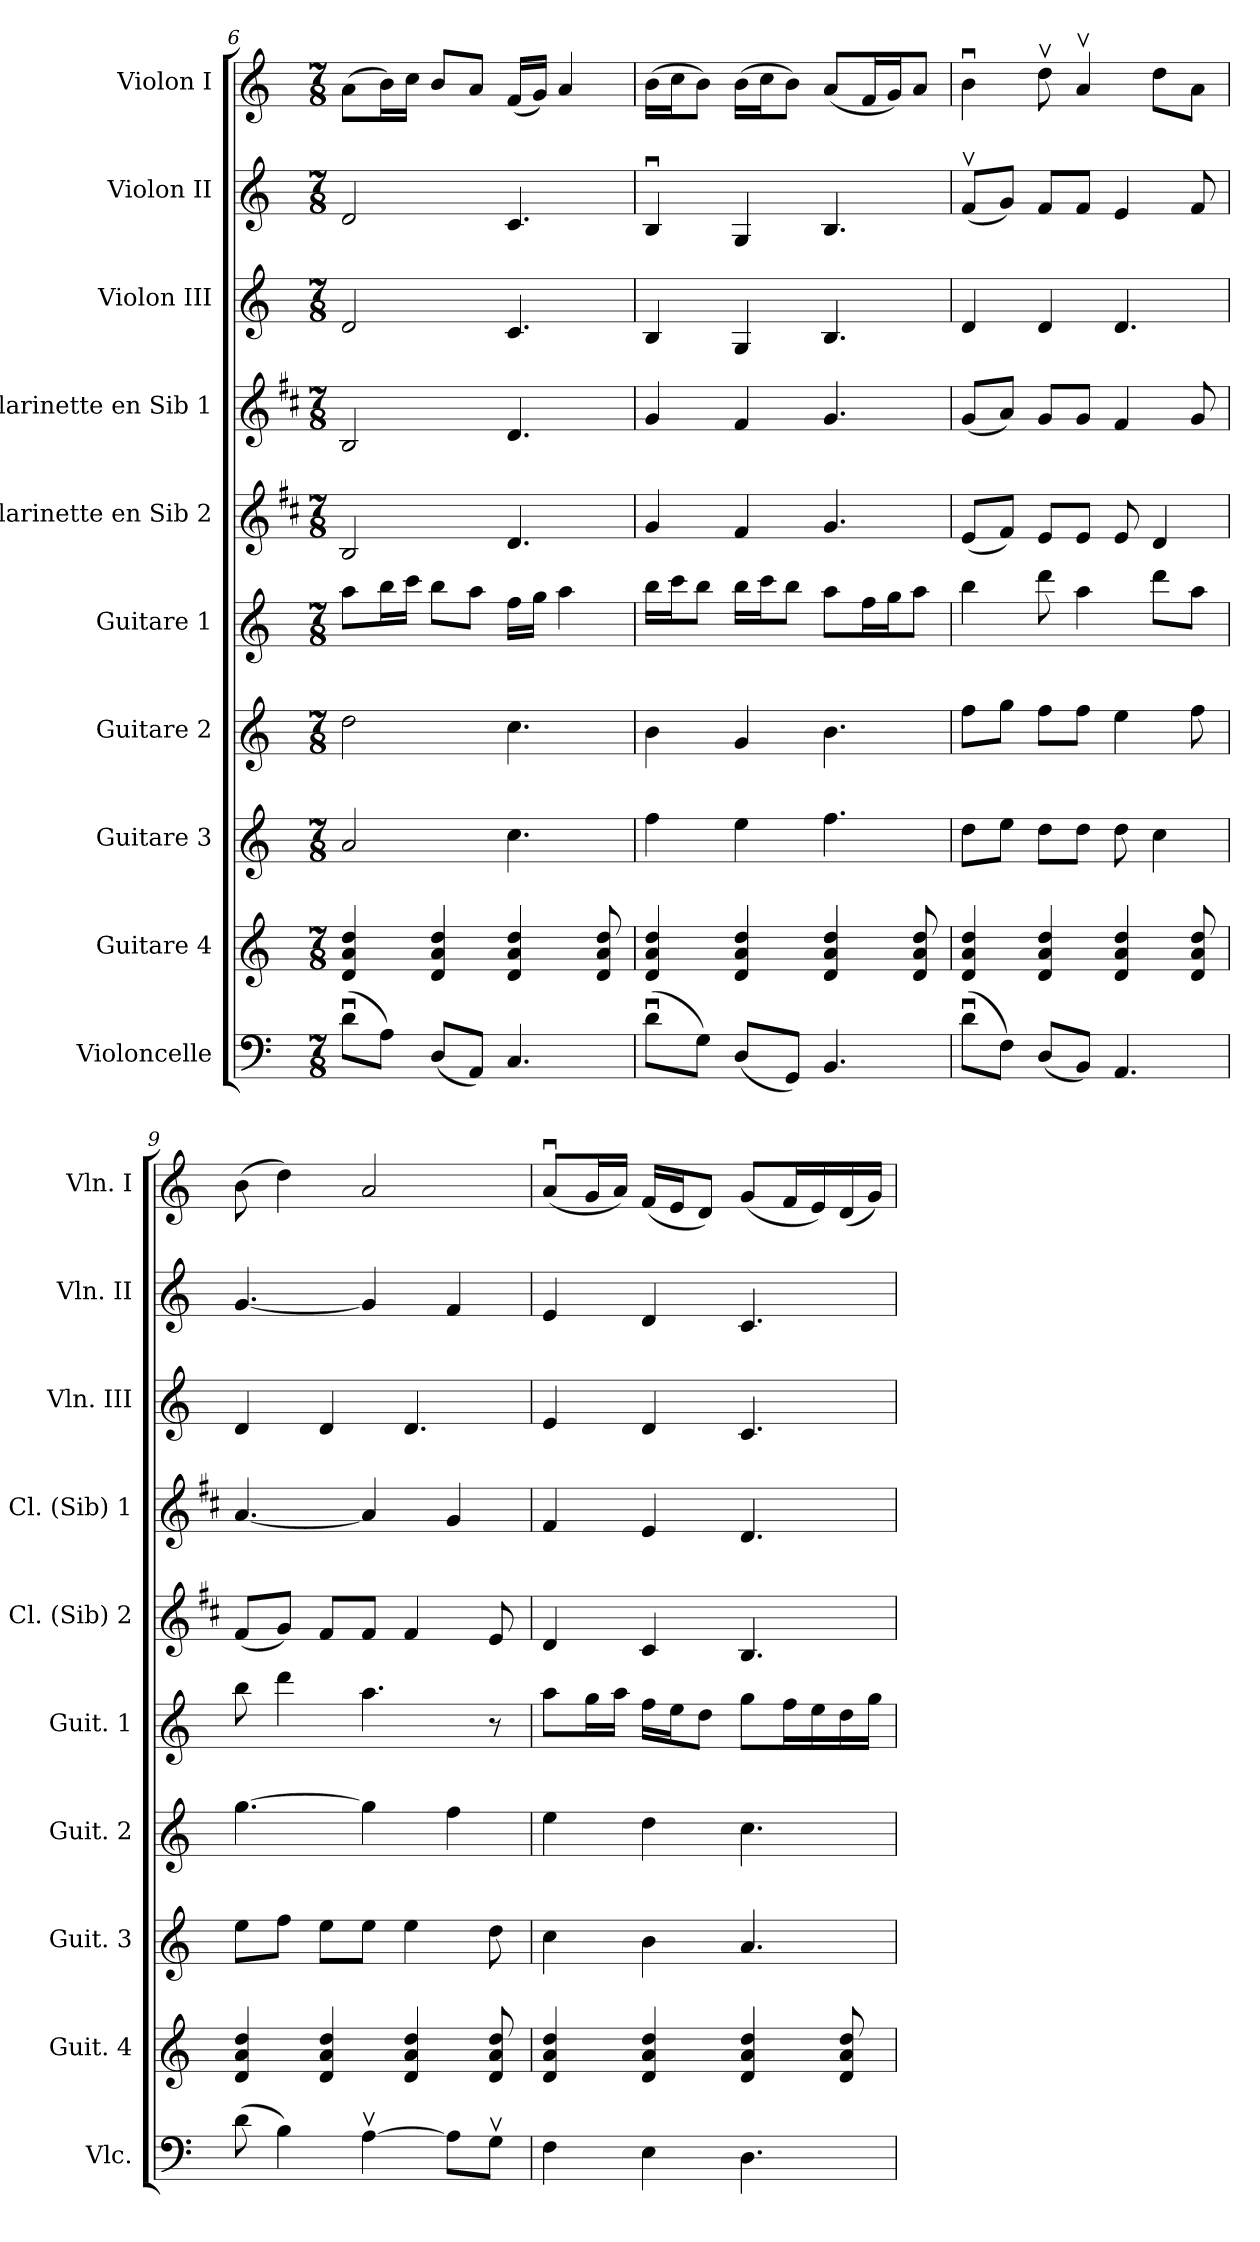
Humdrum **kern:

**kern	**kern	**kern	**kern	**kern	**kern	**kern	**kern	**kern	**kern
*part10	*part9	*part8	*part7	*part6	*part5	*part4	*part3	*part2	*part1
*staff10	*staff9	*staff8	*staff7	*staff6	*staff5	*staff4	*staff3	*staff2	*staff1
*I"Violoncelle	*I"Guitare 4	*I"Guitare 3	*I"Guitare 2	*I"Guitare 1	*I"Clarinette en Sib 2	*I"Clarinette en Sib 1	*I"Violon III	*I"Violon II	*I"Violon I
*I'Vlc.	*I'Guit. 4	*I'Guit. 3	*I'Guit. 2	*I'Guit. 1	*I'Cl. (Sib) 2	*I'Cl. (Sib) 1	*I'Vln. III	*I'Vln. II	*I'Vln. I
*clefF4	*clefG2	*clefG2	*clefG2	*clefG2	*clefG2	*clefG2	*clefG2	*clefG2	*clefG2
*	*ITrd7c12	*ITrd7c12	*ITrd7c12	*ITrd7c12	*ITrd1c2	*ITrd1c2	*	*	*
*k[]	*k[]	*k[]	*k[]	*k[]	*k[]	*k[]	*k[]	*k[]	*k[]
*C:	*C:	*C:	*C:	*C:	*C:	*C:	*C:	*C:	*C:
*M7/8	*M7/8	*M7/8	*M7/8	*M7/8	*M7/8	*M7/8	*M7/8	*M7/8	*M7/8
=6	=6	=6	=6	=6	=6	=6	=6	=6	=6
(>8du>\L	4D/ 4A/ 4d/	2A/	2d\	8a\L	2A/	2A/	2d/	2d/	(>8a\L
8A\J)	.	.	.	16b\L	.	.	.	.	16b\L)
.	.	.	.	16cc\JJ	.	.	.	.	16cc\JJ
(<8D/L	4D/ 4A/ 4d/	.	.	8b\L	.	.	.	.	8b/L
8AA/J)	.	.	.	8a\J	.	.	.	.	8a/J
4.C/	4D/ 4A/ 4d/	4.c\	4.c\	16f\LL	4.c/	4.c/	4.c/	4.c/	(<16f/LL
.	.	.	.	16g\JJ	.	.	.	.	16g/JJ)
.	.	.	.	4a\	.	.	.	.	4a/
.	8D/ 8A/ 8d/	.	.	.	.	.	.	.	.
=7	=7	=7	=7	=7	=7	=7	=7	=7	=7
(>8du>\L	4D/ 4A/ 4d/	4f\	4B\	16b\LL	4f/	4f/	4B/	4Bu>/	(>16b\LL
.	.	.	.	16cc\J	.	.	.	.	16cc\J
8G\J)	.	.	.	8b\J	.	.	.	.	8b\J)
(<8D/L	4D/ 4A/ 4d/	4e\	4G/	16b\LL	4e/	4e/	4G/	4G/	(>16b\LL
.	.	.	.	16cc\J	.	.	.	.	16cc\J
8GG/J)	.	.	.	8b\J	.	.	.	.	8b\J)
4.BB/	4D/ 4A/ 4d/	4.f\	4.B\	8a\L	4.f/	4.f/	4.B/	4.B/	(<8a/L
.	.	.	.	16f\L	.	.	.	.	16f/L
.	.	.	.	16g\J	.	.	.	.	16g/J)
.	8D/ 8A/ 8d/	.	.	8a\J	.	.	.	.	8a/J
!!LO:PB:g=z
=8	=8	=8	=8	=8	=8	=8	=8	=8	=8
(>8du>\L	4D/ 4A/ 4d/	8d\L	8f\L	4b\	(<8d/L	(<8f/L	4d/	(<8fv>/L	4bu>\
8F\J)	.	8e\J	8g\J	.	8e/J)	8g/J)	.	8g/J)	.
(<8D/L	4D/ 4A/ 4d/	8d\L	8f\L	8dd\	8d/L	8f/L	4d/	8f/L	8ddv>\
8BB/J)	.	8d\J	8f\J	4a\	8d/J	8f/J	.	8f/J	4av>/
4.AA/	4D/ 4A/ 4d/	8d\	4e\	.	8d/	4e/	4.d/	4e/	.
.	.	4c\	.	8dd\L	4c/	.	.	.	8dd\L
.	8D/ 8A/ 8d/	.	8f\	8a\J	.	8f/	.	8f/	8a\J
=9	=9	=9	=9	=9	=9	=9	=9	=9	=9
(>8d\	4D/ 4A/ 4d/	8e\L	[4.g\	8b\	(<8e/L	[4.g/	4d/	[4.g/	(>8b\
4B\)	.	8f\J	.	4dd\	8f/J)	.	.	.	4dd\)
.	4D/ 4A/ 4d/	8e\L	.	.	8e/L	.	4d/	.	.
[4Av>\	.	8e\J	4g\]	4.a\	8e/J	4g/]	.	4g/]	2a/
.	4D/ 4A/ 4d/	4e\	.	.	4e/	.	4.d/	.	.
8A\L]	.	.	4f\	.	.	4f/	.	4f/	.
8Gv>\J	8D/ 8A/ 8d/	8d\	.	8r	8d/	.	.	.	.
=10	=10	=10	=10	=10	=10	=10	=10	=10	=10
4F\	4D/ 4A/ 4d/	4c\	4e\	8a\L	4c/	4e/	4e/	4e/	(<8au>/L
.	.	.	.	16g\L	.	.	.	.	16g/L
.	.	.	.	16a\JJ	.	.	.	.	16a/JJ)
4E\	4D/ 4A/ 4d/	4B\	4d\	16f\LL	4B/	4d/	4d/	4d/	(<16f/LL
.	.	.	.	16e\J	.	.	.	.	16e/J
.	.	.	.	8d\J	.	.	.	.	8d/J)
4.D\	4D/ 4A/ 4d/	4.A/	4.c\	8g\L	4.A/	4.c/	4.c/	4.c/	(<8g/L
.	.	.	.	16f\L	.	.	.	.	16f/L
.	.	.	.	16e\	.	.	.	.	16e/)
.	8D/ 8A/ 8d/	.	.	16d\	.	.	.	.	(<16d/
.	.	.	.	16g\JJ	.	.	.	.	16g/JJ)
=	=	=	=	=	=	=	=	=	=
*-	*-	*-	*-	*-	*-	*-	*-	*-	*-
